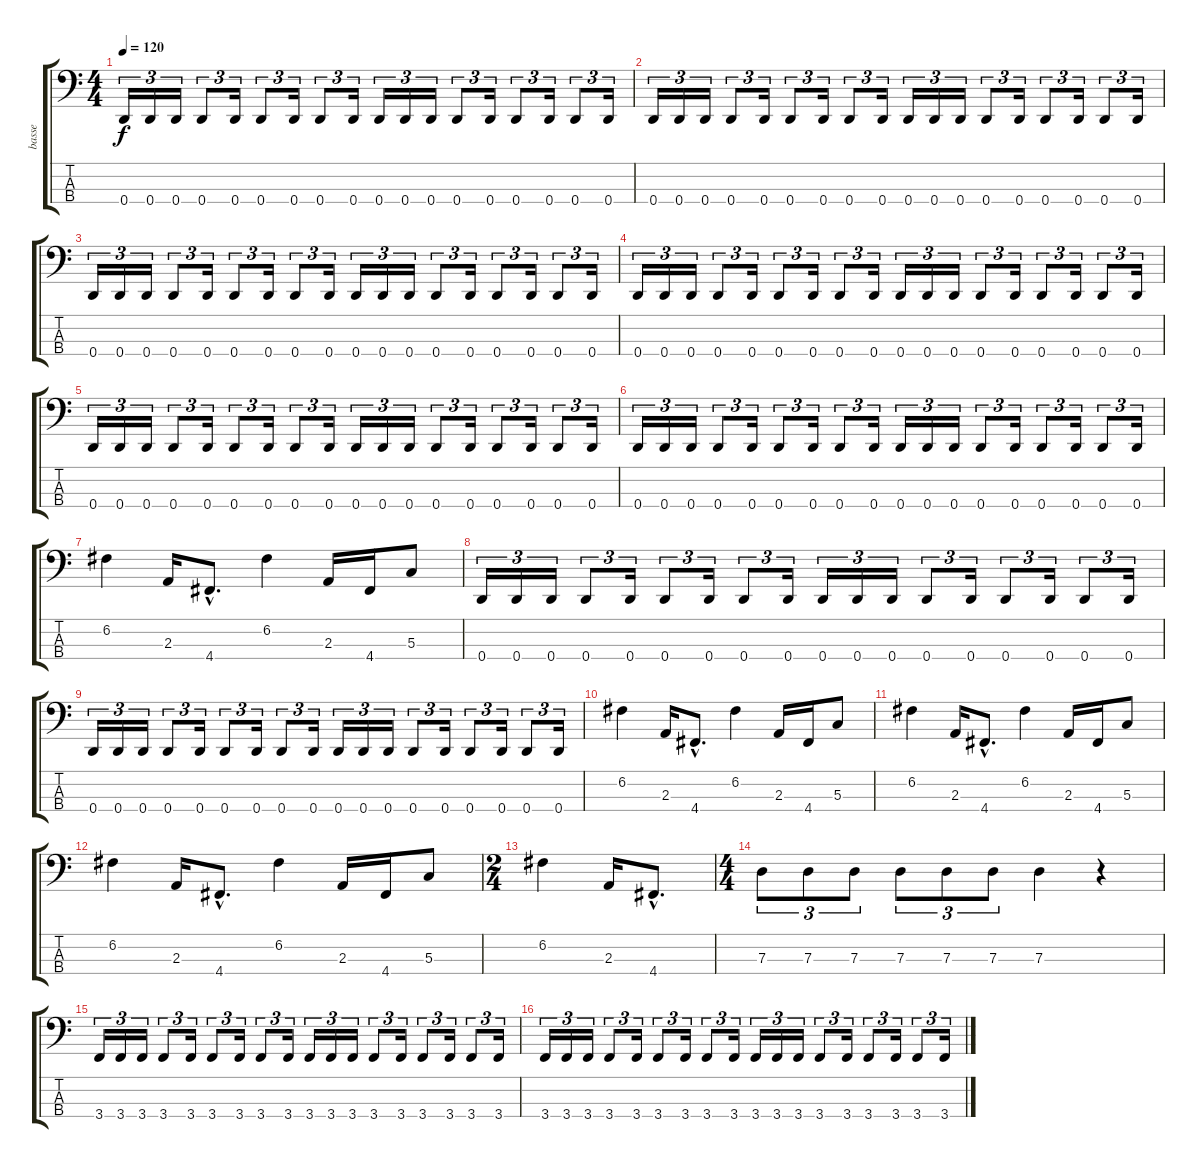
\track ("basse" "basse") {instrument electricbasspick}
\staff {score tabs}
\tuning (F2 C2 G1 D1) {hide}
\ts (4 4)
\tempo 120
\clef f4
\ks c
0.4.16{tu (3 2) dy f} 0.4.16{tu (3 2)} 0.4.16{tu (3 2)} 0.4.8{tu (3 2)} 0.4.16{tu (3 2)} 0.4.8{tu (3 2)} 0.4.16{tu (3 2)} 0.4.8{tu (3 2)} 0.4.16{tu (3 2)} 0.4.16{tu (3 2)} 0.4.16{tu (3 2)} 0.4.16{tu (3 2)} 0.4.8{tu (3 2)} 0.4.16{tu (3 2)} 0.4.8{tu (3 2)} 0.4.16{tu (3 2)} 0.4.8{tu (3 2)} 0.4.16{tu (3 2)} |
0.4.16{tu (3 2)} 0.4.16{tu (3 2)} 0.4.16{tu (3 2)} 0.4.8{tu (3 2)} 0.4.16{tu (3 2)} 0.4.8{tu (3 2)} 0.4.16{tu (3 2)} 0.4.8{tu (3 2)} 0.4.16{tu (3 2)} 0.4.16{tu (3 2)} 0.4.16{tu (3 2)} 0.4.16{tu (3 2)} 0.4.8{tu (3 2)} 0.4.16{tu (3 2)} 0.4.8{tu (3 2)} 0.4.16{tu (3 2)} 0.4.8{tu (3 2)} 0.4.16{tu (3 2)} |
0.4.16{tu (3 2)} 0.4.16{tu (3 2)} 0.4.16{tu (3 2)} 0.4.8{tu (3 2)} 0.4.16{tu (3 2)} 0.4.8{tu (3 2)} 0.4.16{tu (3 2)} 0.4.8{tu (3 2)} 0.4.16{tu (3 2)} 0.4.16{tu (3 2)} 0.4.16{tu (3 2)} 0.4.16{tu (3 2)} 0.4.8{tu (3 2)} 0.4.16{tu (3 2)} 0.4.8{tu (3 2)} 0.4.16{tu (3 2)} 0.4.8{tu (3 2)} 0.4.16{tu (3 2)} |
0.4.16{tu (3 2)} 0.4.16{tu (3 2)} 0.4.16{tu (3 2)} 0.4.8{tu (3 2)} 0.4.16{tu (3 2)} 0.4.8{tu (3 2)} 0.4.16{tu (3 2)} 0.4.8{tu (3 2)} 0.4.16{tu (3 2)} 0.4.16{tu (3 2)} 0.4.16{tu (3 2)} 0.4.16{tu (3 2)} 0.4.8{tu (3 2)} 0.4.16{tu (3 2)} 0.4.8{tu (3 2)} 0.4.16{tu (3 2)} 0.4.8{tu (3 2)} 0.4.16{tu (3 2)} |
0.4.16{tu (3 2)} 0.4.16{tu (3 2)} 0.4.16{tu (3 2)} 0.4.8{tu (3 2)} 0.4.16{tu (3 2)} 0.4.8{tu (3 2)} 0.4.16{tu (3 2)} 0.4.8{tu (3 2)} 0.4.16{tu (3 2)} 0.4.16{tu (3 2)} 0.4.16{tu (3 2)} 0.4.16{tu (3 2)} 0.4.8{tu (3 2)} 0.4.16{tu (3 2)} 0.4.8{tu (3 2)} 0.4.16{tu (3 2)} 0.4.8{tu (3 2)} 0.4.16{tu (3 2)} |
0.4.16{tu (3 2)} 0.4.16{tu (3 2)} 0.4.16{tu (3 2)} 0.4.8{tu (3 2)} 0.4.16{tu (3 2)} 0.4.8{tu (3 2)} 0.4.16{tu (3 2)} 0.4.8{tu (3 2)} 0.4.16{tu (3 2)} 0.4.16{tu (3 2)} 0.4.16{tu (3 2)} 0.4.16{tu (3 2)} 0.4.8{tu (3 2)} 0.4.16{tu (3 2)} 0.4.8{tu (3 2)} 0.4.16{tu (3 2)} 0.4.8{tu (3 2)} 0.4.16{tu (3 2)} |
6.2.4 2.3.16 4.4{hac}.8{d} 6.2.4 2.3.16 4.4.16 5.3.8 |
0.4.16{tu (3 2)} 0.4.16{tu (3 2)} 0.4.16{tu (3 2)} 0.4.8{tu (3 2)} 0.4.16{tu (3 2)} 0.4.8{tu (3 2)} 0.4.16{tu (3 2)} 0.4.8{tu (3 2)} 0.4.16{tu (3 2)} 0.4.16{tu (3 2)} 0.4.16{tu (3 2)} 0.4.16{tu (3 2)} 0.4.8{tu (3 2)} 0.4.16{tu (3 2)} 0.4.8{tu (3 2)} 0.4.16{tu (3 2)} 0.4.8{tu (3 2)} 0.4.16{tu (3 2)} |
0.4.16{tu (3 2)} 0.4.16{tu (3 2)} 0.4.16{tu (3 2)} 0.4.8{tu (3 2)} 0.4.16{tu (3 2)} 0.4.8{tu (3 2)} 0.4.16{tu (3 2)} 0.4.8{tu (3 2)} 0.4.16{tu (3 2)} 0.4.16{tu (3 2)} 0.4.16{tu (3 2)} 0.4.16{tu (3 2)} 0.4.8{tu (3 2)} 0.4.16{tu (3 2)} 0.4.8{tu (3 2)} 0.4.16{tu (3 2)} 0.4.8{tu (3 2)} 0.4.16{tu (3 2)} |
6.2.4 2.3.16 4.4{hac}.8{d} 6.2.4 2.3.16 4.4.16 5.3.8 |
6.2.4 2.3.16 4.4{hac}.8{d} 6.2.4 2.3.16 4.4.16 5.3.8 |
6.2.4 2.3.16 4.4{hac}.8{d} 6.2.4 2.3.16 4.4.16 5.3.8 |
\ts (2 4)
6.2.4 2.3.16 4.4{hac}.8{d} |
\ts (4 4)
7.3.8{tu (3 2)} 7.3.8{tu (3 2)} 7.3.8{tu (3 2)} 7.3.8{tu (3 2)} 7.3.8{tu (3 2)} 7.3.8{tu (3 2)} 7.3.4 r.4 |
3.4.16{tu (3 2)} 3.4.16{tu (3 2)} 3.4.16{tu (3 2)} 3.4.8{tu (3 2)} 3.4.16{tu (3 2)} 3.4.8{tu (3 2)} 3.4.16{tu (3 2)} 3.4.8{tu (3 2)} 3.4.16{tu (3 2)} 3.4.16{tu (3 2)} 3.4.16{tu (3 2)} 3.4.16{tu (3 2)} 3.4.8{tu (3 2)} 3.4.16{tu (3 2)} 3.4.8{tu (3 2)} 3.4.16{tu (3 2)} 3.4.8{tu (3 2)} 3.4.16{tu (3 2)} |
3.4.16{tu (3 2)} 3.4.16{tu (3 2)} 3.4.16{tu (3 2)} 3.4.8{tu (3 2)} 3.4.16{tu (3 2)} 3.4.8{tu (3 2)} 3.4.16{tu (3 2)} 3.4.8{tu (3 2)} 3.4.16{tu (3 2)} 3.4.16{tu (3 2)} 3.4.16{tu (3 2)} 3.4.16{tu (3 2)} 3.4.8{tu (3 2)} 3.4.16{tu (3 2)} 3.4.8{tu (3 2)} 3.4.16{tu (3 2)} 3.4.8{tu (3 2)} 3.4.16{tu (3 2)}
